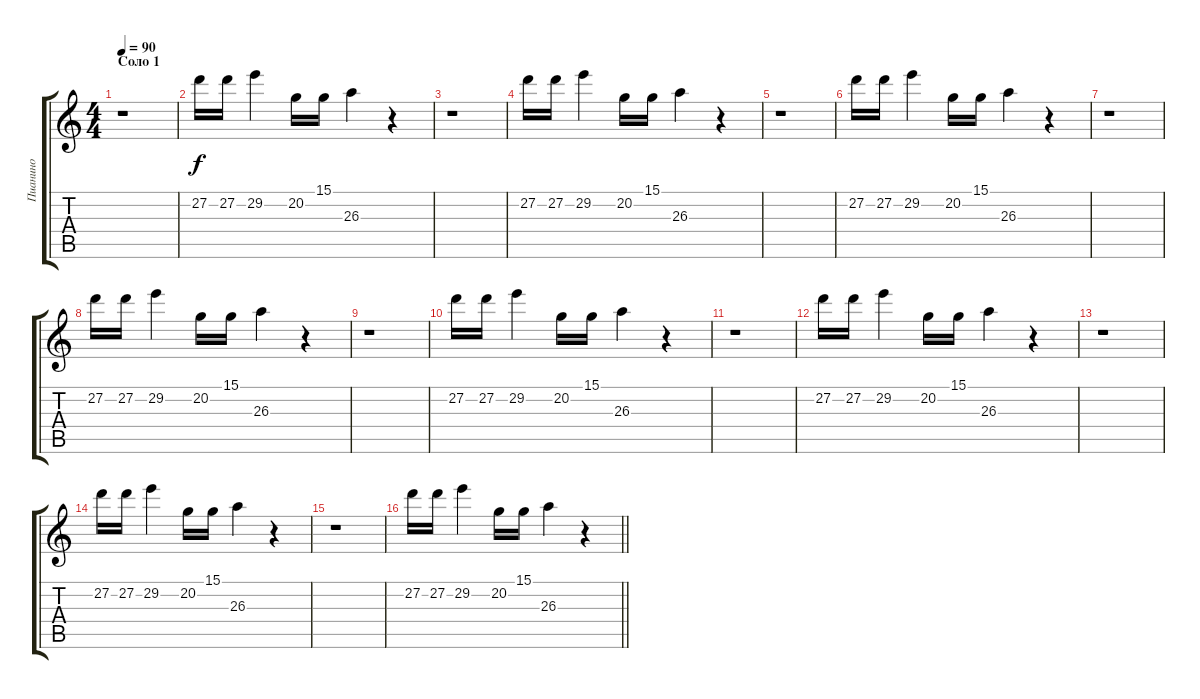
\track ("Пианино" "Пианино") {instrument electricgrandpiano}
\staff {score tabs}
\tuning (E4 B3 G3 D3 A2 E2) {hide}
\ts (4 4)
\section ("" "Соло 1")
\tempo 90
\clef g2
\ks c
r.1{dy f} |
27.2.16 27.2.16 29.2.4 20.2.16 15.1.16 26.3.4 r.4 |
r.1 |
27.2.16 27.2.16 29.2.4 20.2.16 15.1.16 26.3.4 r.4 |
r.1 |
27.2.16 27.2.16 29.2.4 20.2.16 15.1.16 26.3.4 r.4 |
r.1 |
27.2.16 27.2.16 29.2.4 20.2.16 15.1.16 26.3.4 r.4 |
r.1 |
27.2.16 27.2.16 29.2.4 20.2.16 15.1.16 26.3.4 r.4 |
r.1 |
27.2.16 27.2.16 29.2.4 20.2.16 15.1.16 26.3.4 r.4 |
r.1 |
27.2.16 27.2.16 29.2.4 20.2.16 15.1.16 26.3.4 r.4 |
r.1 |
\barLineRight lightlight
27.2.16 27.2.16 29.2.4 20.2.16 15.1.16 26.3.4 r.4
